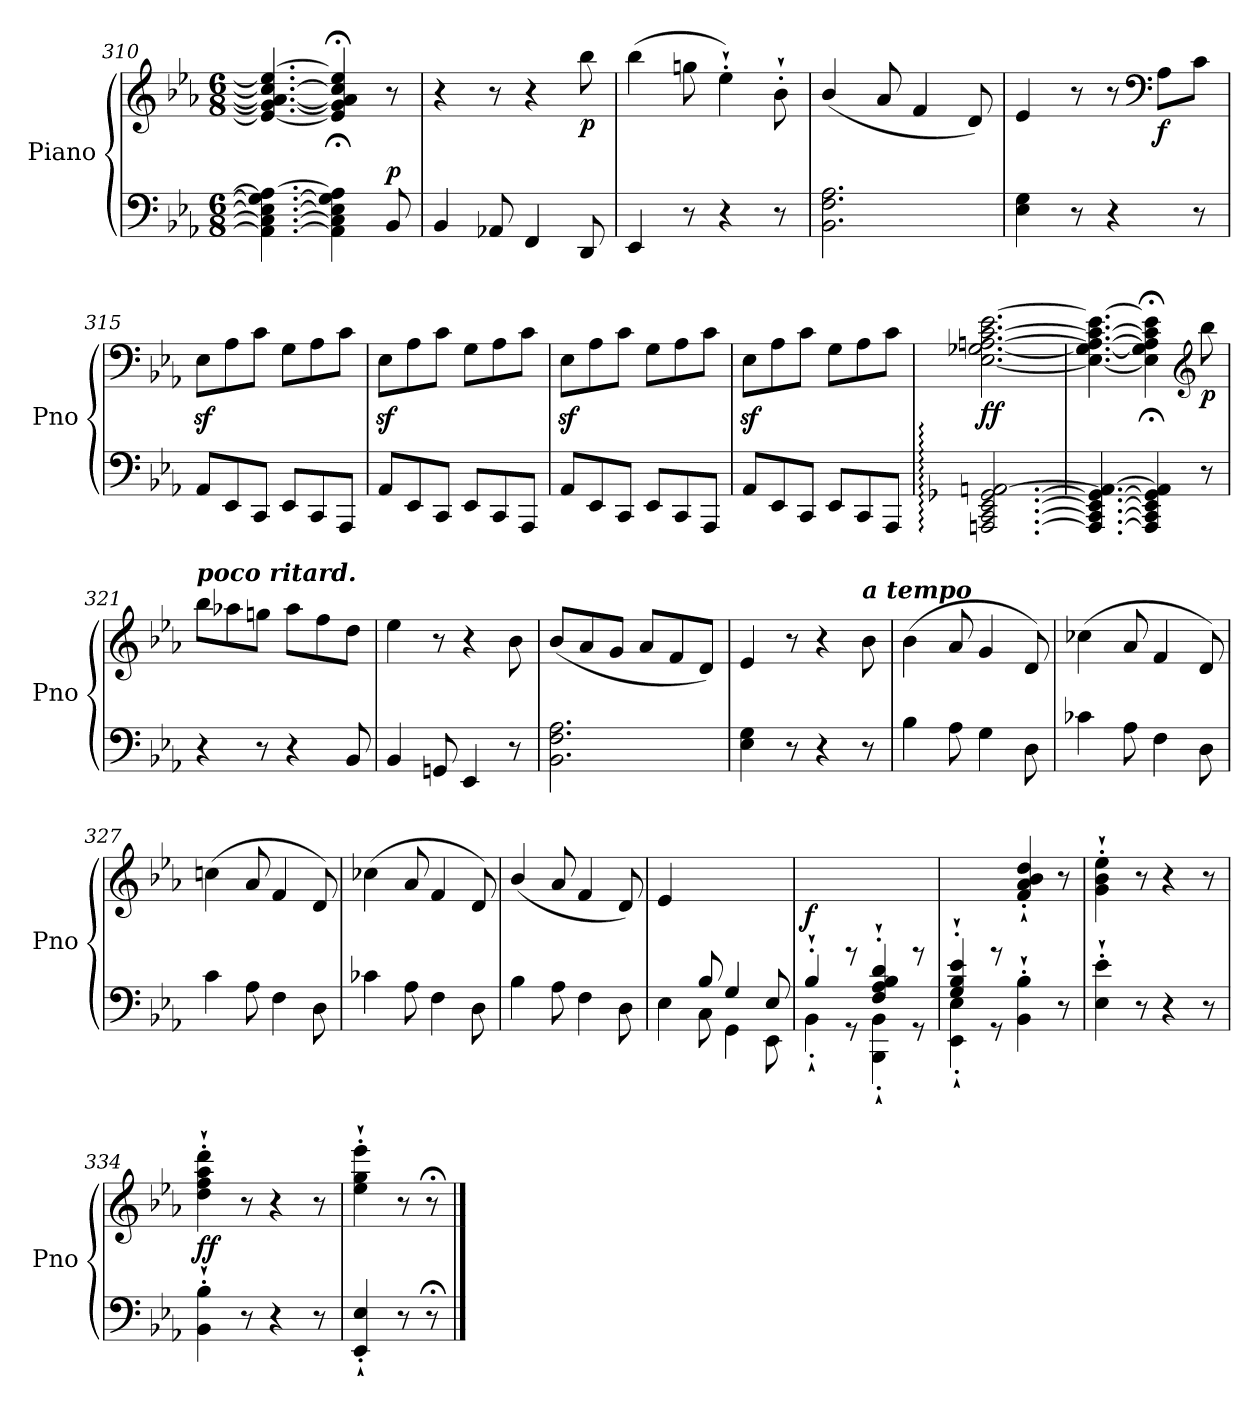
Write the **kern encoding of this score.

**kern	**kern	**dynam
*part1	*part1	*part1
*staff2	*staff1	*staff1/2
*I"Piano	*	*
*I'Pno	*	*
*clefF4	*clefG2	*
*k[b-e-a-]	*k[b-e-a-]	*
*M6/8	*M6/8	*
=310	=310	=310
*^	*	*
4.AA\_ 4.C\_ 4.E-\_ 4.G-\_ 4.A\_	4.AAyy_ 4.Cyy_ 4.E-yy_ 4.G-yy_ 4.Ayy_ 4.e-yy_ 4.g-yy_ 4.ayy_ 4.ccyy_ 4.ee-yy_	4.e-/_ 4.g-/_ 4.a/_ 4.cc/_ 4.ee-/_	.
4AA\];< 4C\];< 4E-\];< 4G-\];< 4A\];<	4AAyy] 4Cyy] 4E-yy] 4G-yy] 4Ayy] 4e-yy] 4g-yy] 4ayy] 4ccyy] 4ee-yy]	4e-/];< 4g-/];< 4a/];< 4cc/];< 4ee-/];<	.
!	!	!	!LO:DY:a=2
8BB-/	8ryy	8r	p
*v	*v	*	*
=311	=311	=311
4BB-/	4r	.
8AA-X/	8r	.
4FF/	4r	.
!	!	!LO:DY:b
8DD/	8bb-\	p
=312	=312	=312
4EE-/	(4bb-\	.
8r	8ggn\	.
4r	4ee-`'\)	.
8r	8b-`'\	.
=313	=313	=313
2.BB-\ 2.F\ 2.A-\	(4b-/	.
.	8a-/	.
.	4f/	.
.	8d/)	.
=314	=314	=314
4E-\ 4G\	4e-/	.
8r	8r	.
4r	8r	.
*	*clefF4	*
!	!	!LO:DY:b
.	8A-\L	f
8r	8c\J	.
=315	=315	=315
8AA-/L	8E-z<\L	.
8EE-/	8A-\	.
8CC/J	8c\J	.
8EE-/L	8G\L	.
8CC/	8A-\	.
8AAA-/J	8c\J	.
!!LO:LB:g=z
=316	=316	=316
8AA-/L	8E-z<\L	.
8EE-/	8A-\	.
8CC/J	8c\J	.
8EE-/L	8G\L	.
8CC/	8A-\	.
8AAA-/J	8c\J	.
!!LO:LB:g=z
=317	=317	=317
8AA-/L	8E-z<\L	.
8EE-/	8A-\	.
8CC/J	8c\J	.
8EE-/L	8G\L	.
8CC/	8A-\	.
8AAA-/J	8c\J	.
=318	=318	=318
8AA-/L	8E-z<\L	.
8EE-/	8A-\	.
8CC/J	8c\J	.
8EE-/L	8G\L	.
8CC/	8A-\	.
8AAA-/J	8c\J	.
=319	=319	=319
*^	*	*
!	!	!	!LO:DY:b
[2.AAAn/ [2.CC/ [2.EE-/ [2.GG-X/ [2.AAn/	[2.AAAyy: [2.CCyy: [2.EE-yy: [2.GG-yy: [2.AAyy: [2.E-yy: [2.G-Xyy: [2.Anyy: [2.cyy: [2.e-yy:	[2.E-\ [2.G-X\ [2.An\ [2.c\ [2.e-\	ff
=320	=320	=320	=320
4.AAA/_ 4.CC/_ 4.EE-/_ 4.GG-/_ 4.AA/_	4.AAAyy_ 4.CCyy_ 4.EE-yy_ 4.GG-yy_ 4.AAyy_ 4.E-yy_ 4.G-yy_ 4.Ayy_ 4.cyy_ 4.e-yy_	4.E-\_ 4.G-\_ 4.A\_ 4.c\_ 4.e-\_	.
4AAA/];< 4CC/];< 4EE-/];< 4GG-/];< 4AA/];<	4AAAyy] 4CCyy] 4EE-yy] 4GG-yy] 4AAyy] 4E-yy] 4G-yy] 4Ayy] 4cyy] 4e-yy]	4E-\];< 4G-\];< 4A\];< 4c\];< 4e-\];<	.
*	*	*clefG2	*
!	!	!	!LO:DY:b
8r	8ryy	8bb-\	p
=321	=321	=321	=321
!	!	!LO:TX:a:Bi:t=poco ritard.	!
*v	*v	*	*
4r	8bb-\L	.
.	8aa-X\	.
8r	8ggn\J	.
4r	8aa-\L	.
.	8ff\	.
8BB-/	8dd\J	.
=322	=322	=322
4BB-/	4ee-\	.
8GGn/	8r	.
4EE-/	4r	.
8r	8b-\	.
=323	=323	=323
2.BB-\ 2.F\ 2.A-\	(8b-/L	.
.	8a-/	.
.	8g/J	.
.	8a-/L	.
.	8f/	.
.	8d/J)	.
!!LO:LB:g=z
=324	=324	=324
4E-\ 4G\	4e-/	.
8r	8r	.
4r	4r	.
!	!LO:TX:a:Bi:t=a tempo	!
8r	8b-\	.
=325	=325	=325
!	!	!LO:DY:b
4B-\	(4b-\	other-dynamics
8A-\	8a-/	.
4G\	4g/	.
8D\	8d/)	.
=326	=326	=326
4c-X\	(4cc-X\	.
8A-\	8a-/	.
4F\	4f/	.
8D\	8d/)	.
=327	=327	=327
4c\	(4ccn\	.
8A-\	8a-/	.
4F\	4f/	.
8D\	8d/)	.
=328	=328	=328
4c-X\	(4cc-X\	.
8A-\	8a-/	.
4F\	4f/	.
8D\	8d/)	.
=329	=329	=329
4B-\	(4b-/	.
8A-\	8a-/	.
4F\	4f/	.
8D\	8d/)	.
!!LO:LB:g=z
=330	=330	=330
*^	*	*
4ryy	4E-\	(>4e-/	.
8B-/	8C\	2ryy	.
4G/	4GG\	.	.
8E-/)	8EE-\	.	.
=331	=331	=331	=331
!	!	!	!LO:DY:b
4B-`'/	4BB-`'\	4ryy	f
8ryy	8rGG	8rBB	.
4F/`' 4A-/`' 4B-/`' 4d/`'	4BBB-\`' 4BB-\`'	4ryy	.
8ryy	8rGG	8rBB	.
=332	=332	=332	=332
4G/`' 4B-/`' 4e-/`'	4EE-\`' 4E-\`'	4ryy	.
2ryy	8rGG	8rBB	.
.	4BB-\`' 4B-\`'	4f/`' 4a-/`' 4b-/`' 4dd/`'	.
.	8r	8r	.
*v	*v	*	*
=333	=333	=333
4E-\`' 4e-\`'	4g\`' 4b-\`' 4ee-\`'	.
8r	8r	.
4r	4r	.
8r	8r	.
=334	=334	=334
!	!	!LO:DY:b
4BB-\`' 4B-\`'	4dd\`' 4ff\`' 4aa-\`' 4ddd\`'	ff
8r	8r	.
4r	4r	.
8r	8r	.
=335	=335	=335
4EE-/`' 4E-/`'	4ee-\`' 4gg\`' 4eee-\`'	.
8r	8r	.
8r;<	8r;<	.
==	==	==
*-	*-	*-
